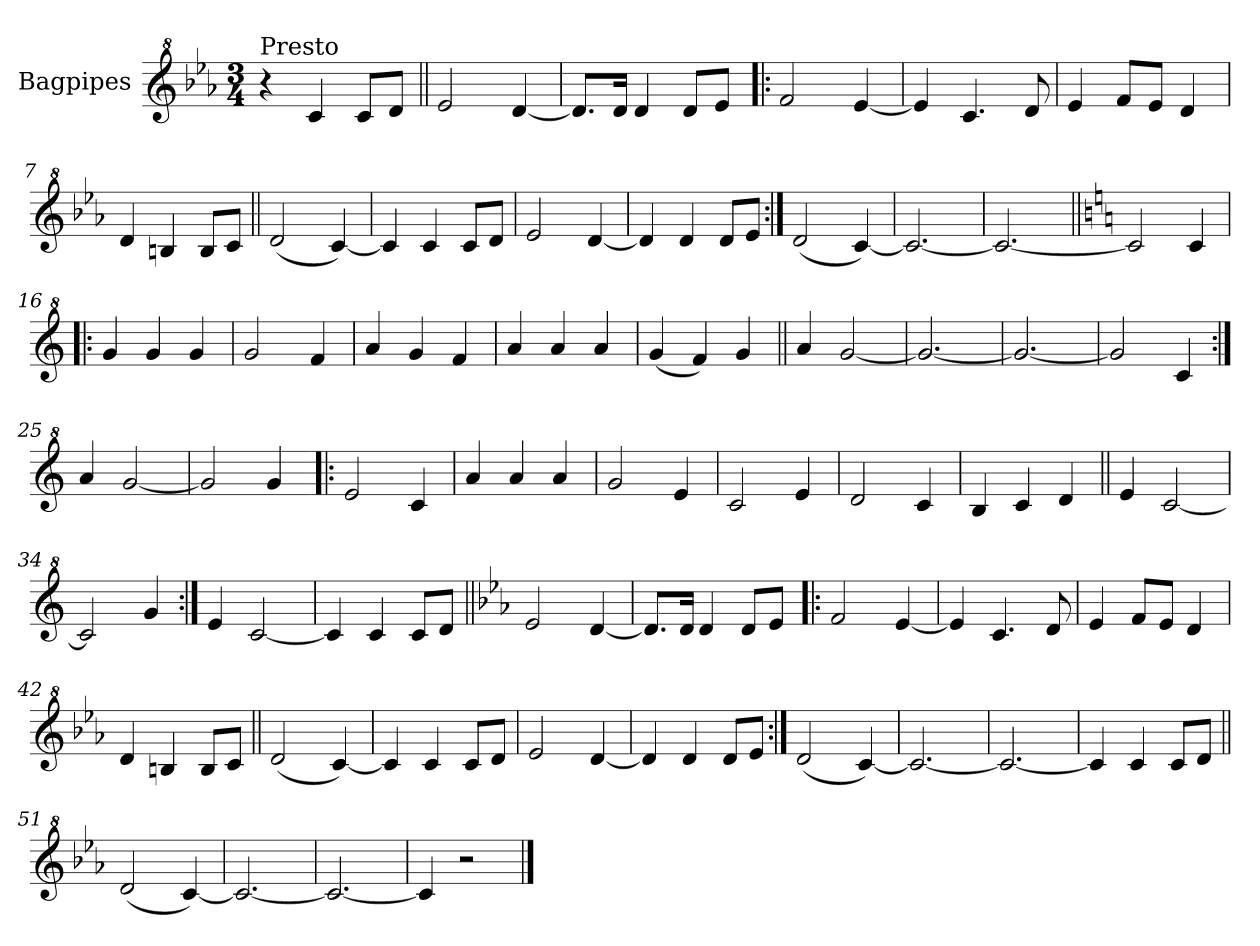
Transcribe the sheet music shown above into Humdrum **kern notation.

**kern
*part1
*staff1
*I"Bagpipes
*I'Bag
*clefG^2
*k[b-e-a-]
*E-:
*M3/4
=1
!LO:TX:a:t=Presto
4r
4cc/
8cc/L
8dd/J
=2||
2ee-/
[4dd/
=3
8.dd/L]
16dd/Jk
4dd/
8dd/L
8ee-/J
=4!|:
2ff/
[4ee-/
=5
4ee-/]
4.cc/
8dd/
=6
4ee-/
8ff/L
8ee-/J
4dd/
=7
4dd/
4bn/
8b/L
8cc/J
=8||
(2dd/
[4cc/)
=9
4cc/]
4cc/
8cc/L
8dd/J
!!LO:LB:g=z
=10
2ee-/
[4dd/
=11
4dd/]
4dd/
8dd/L
8ee-/J
=12:|!
(2dd/
[4cc/)
=13
2.cc/_
=14
2.cc/_
=15||
*k[]
*C:
2cc/]
4cc/
=16!|:
4gg/
4gg/
4gg/
=17
2gg/
4ff/
=18
4aa/
4gg/
4ff/
=19
4aa/
4aa/
4aa/
=20
(4gg/
4ff/)
4gg/
!!LO:LB:g=z
=21||
4aa/
[2gg/
=22
2.gg/_
=23
2.gg/_
=24
2gg/]
4cc/
=25:|!
4aa/
[2gg/
=26
2gg/]
4gg/
=27!|:
2ee/
4cc/
=28
4aa/
4aa/
4aa/
=29
2gg/
4ee/
=30
2cc/
4ee/
=31
2dd/
4cc/
=32
4b/
4cc/
4dd/
=33||
4ee/
[2cc/
!!LO:LB:g=z
=34
2cc/]
4gg/
=35:|!
4ee/
[2cc/
=36
4cc/]
4cc/
8cc/L
8dd/J
=37||
*k[b-e-a-]
*E-:
2ee-/
[4dd/
=38
8.dd/L]
16dd/Jk
4dd/
8dd/L
8ee-/J
=39!|:
2ff/
[4ee-/
=40
4ee-/]
4.cc/
8dd/
=41
4ee-/
8ff/L
8ee-/J
4dd/
=42
4dd/
4bn/
8b/L
8cc/J
!!LO:LB:g=z
=43||
(2dd/
[4cc/)
=44
4cc/]
4cc/
8cc/L
8dd/J
=45
2ee-/
[4dd/
=46
4dd/]
4dd/
8dd/L
8ee-/J
=47:|!
(2dd/
[4cc/)
=48
2.cc/_
=49
2.cc/_
=50
4cc/]
4cc/
8cc/L
8dd/J
=51||
(2dd/
[4cc/)
=52
2.cc/_
=53
2.cc/_
=54
4cc/]
2r
==
*-
